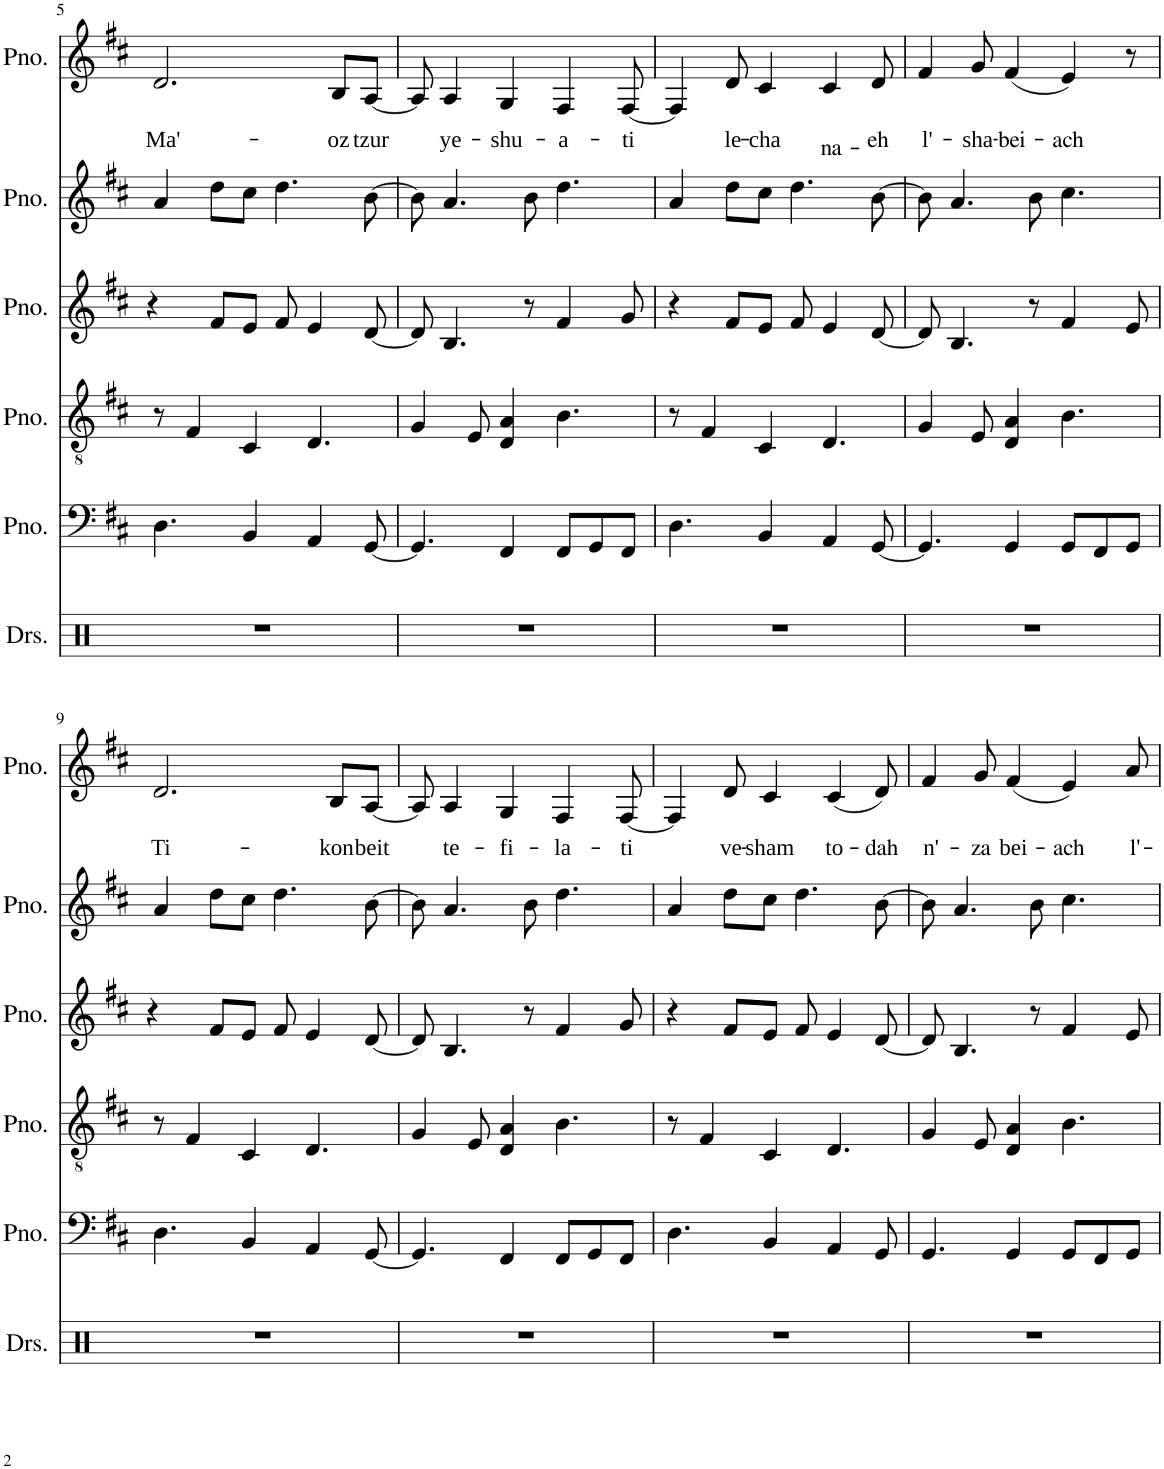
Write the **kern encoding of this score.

**kern	**kern	**kern	**kern	**kern	**kern	**text
*part6	*part5	*part4	*part3	*part2	*part1	*part1
*staff6	*staff5	*staff4	*staff3	*staff2	*staff1	*staff1
*I"Drumset	*I"Piano	*I"Piano	*I"Piano	*I"Piano	*I"Piano	*
*I'Drs.	*I'Pno.	*I'Pno.	*I'Pno.	*I'Pno.	*I'Pno.	*
!!LO:PB:g=z
*clefX	*clefF4	*clefGv2	*clefG2	*clefG2	*clefG2	*
*k[]	*k[f#c#]	*k[f#c#]	*k[f#c#]	*k[f#c#]	*k[f#c#]	*
*M4/4	*M4/4	*M4/4	*M4/4	*M4/4	*M4/4	*
=5	=5	=5	=5	=5	=5	=5
!	!	!	!	!	!	!LO:LY:b
1r	4.D\	8r	4r	4a/	2.d/	Ma'-
.	.	4F#/	.	.	.	.
.	.	.	8f#/L	8dd\L	.	.
.	4BB/	4C#/	8e/J	8cc#\J	.	.
.	.	.	8f#/	4.dd\	.	.
.	4AA/	4.D/	4e/	.	.	.
!	!	!	!	!	!	!LO:LY:b
.	.	.	.	.	8B/L	-oz
!	!	!	!	!	!	!LO:LY:b
.	[8GG/	.	[8d/	[8b\	[8A/J	tzur
=6	=6	=6	=6	=6	=6	=6
1r	4.GG/]	4G/	8d/]	8b\]	8A/]	.
!	!	!	!	!	!	!LO:LY:b
.	.	.	4.B/	4.a/	4A/	ye-
.	.	8E/	.	.	.	.
!	!	!	!	!	!	!LO:LY:b
.	4FF#/	4D/ 4A/	.	.	4G/	-shu-
.	.	.	8r	8b\	.	.
!	!	!	!	!	!	!LO:LY:b
.	8FF#/L	4.B\	4f#/	4.dd\	4F#/	-a-
.	8GG/	.	.	.	.	.
!	!	!	!	!	!	!LO:LY:b
.	8FF#/J	.	8g/	.	[8F#/	-ti
=7	=7	=7	=7	=7	=7	=7
1r	4.D\	8r	4r	4a/	4F#/]	.
.	.	4F#/	.	.	.	.
!	!	!	!	!	!	!LO:LY:b
.	.	.	8f#/L	8dd\L	8d/	le-
!	!	!	!	!	!	!LO:LY:b
.	4BB/	4C#/	8e/J	8cc#\J	4c#/	-cha
.	.	.	8f#/	4.dd\	.	.
!	!	!	!	!	!	!LO:LY:b
.	4AA/	4.D/	4e/	.	4c#/	na-
!	!	!	!	!	!	!LO:LY:b
.	[8GG/	.	[8d/	[8b\	8d/	-eh
=8	=8	=8	=8	=8	=8	=8
!	!	!	!	!	!	!LO:LY:b
1r	4.GG/]	4G/	8d/]	8b\]	4f#/	l'-
.	.	.	4.B/	4.a/	.	.
!	!	!	!	!	!	!LO:LY:b
.	.	8E/	.	.	8g/	-sha-
!	!	!	!	!	!	!LO:LY:b
.	4GG/	4D/ 4A/	.	.	(4f#/	-bei-
.	.	.	8r	8b\	.	.
!	!	!	!	!	!	!LO:LY:b
.	8GG/L	4.B\	4f#/	4.cc#\	4e/)	-ach
.	8FF#/	.	.	.	.	.
.	8GG/J	.	8e/	.	8r	.
!!LO:LB:g=z
=9	=9	=9	=9	=9	=9	=9
!	!	!	!	!	!	!LO:LY:b
1r	4.D\	8r	4r	4a/	2.d/	Ti-
.	.	4F#/	.	.	.	.
.	.	.	8f#/L	8dd\L	.	.
.	4BB/	4C#/	8e/J	8cc#\J	.	.
.	.	.	8f#/	4.dd\	.	.
.	4AA/	4.D/	4e/	.	.	.
!	!	!	!	!	!	!LO:LY:b
.	.	.	.	.	8B/L	-kon
!	!	!	!	!	!	!LO:LY:b
.	[8GG/	.	[8d/	[8b\	[8A/J	beit
=10	=10	=10	=10	=10	=10	=10
1r	4.GG/]	4G/	8d/]	8b\]	8A/]	.
!	!	!	!	!	!	!LO:LY:b
.	.	.	4.B/	4.a/	4A/	te-
.	.	8E/	.	.	.	.
!	!	!	!	!	!	!LO:LY:b
.	4FF#/	4D/ 4A/	.	.	4G/	-fi-
.	.	.	8r	8b\	.	.
!	!	!	!	!	!	!LO:LY:b
.	8FF#/L	4.B\	4f#/	4.dd\	4F#/	-la-
.	8GG/	.	.	.	.	.
!	!	!	!	!	!	!LO:LY:b
.	8FF#/J	.	8g/	.	[8F#/	-ti
=11	=11	=11	=11	=11	=11	=11
1r	4.D\	8r	4r	4a/	4F#/]	.
.	.	4F#/	.	.	.	.
!	!	!	!	!	!	!LO:LY:b
.	.	.	8f#/L	8dd\L	8d/	ve-
!	!	!	!	!	!	!LO:LY:b
.	4BB/	4C#/	8e/J	8cc#\J	4c#/	-sham
.	.	.	8f#/	4.dd\	.	.
!	!	!	!	!	!	!LO:LY:b
.	4AA/	4.D/	4e/	.	(4c#/	to-
!	!	!	!	!	!	!LO:LY:b
.	8GG/	.	[8d/	[8b\	8d/)	-dah
=12	=12	=12	=12	=12	=12	=12
!	!	!	!	!	!	!LO:LY:b
1r	4.GG/	4G/	8d/]	8b\]	4f#/	-n'-
.	.	.	4.B/	4.a/	.	.
!	!	!	!	!	!	!LO:LY:b
.	.	8E/	.	.	8g/	-za
!	!	!	!	!	!	!LO:LY:b
.	4GG/	4D/ 4A/	.	.	(4f#/	bei-
.	.	.	8r	8b\	.	.
!	!	!	!	!	!	!LO:LY:b
.	8GG/L	4.B\	4f#/	4.cc#\	4e/)	-ach
.	8FF#/	.	.	.	.	.
!	!	!	!	!	!	!LO:LY:b
.	8GG/J	.	8e/	.	8a/	l'-
=	=	=	=	=	=	=
*-	*-	*-	*-	*-	*-	*-
